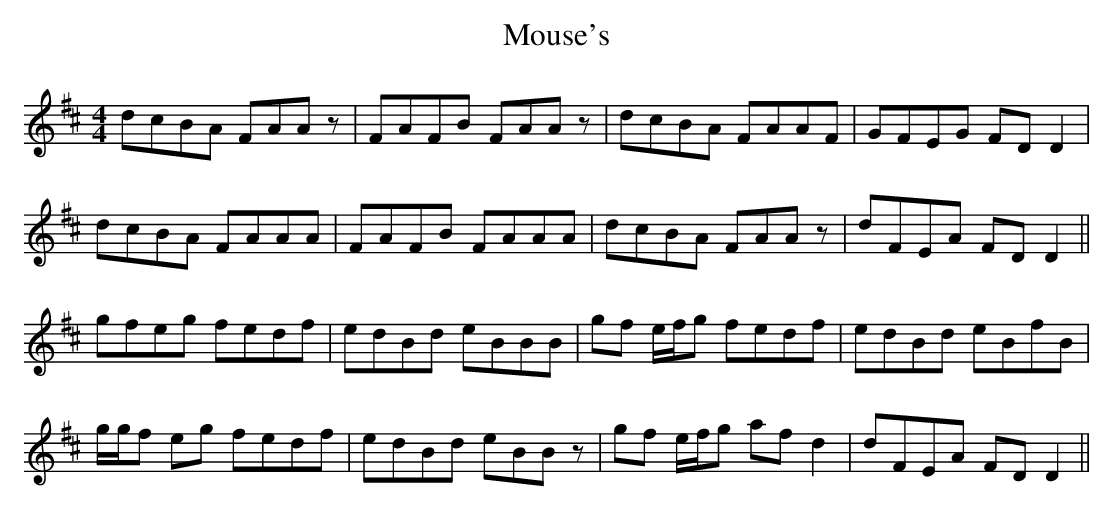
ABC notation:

X:1
T: Mouse's
M: 4/4
L: 1/8
K: Dmaj
dcBA FAAz|FAFB FAAz|dcBA FAAF|GFEG FDD2|
dcBA FAAA|FAFB FAAA|dcBA FAAz|dFEA FDD2||
gfeg fedf|edBd eBBB|gf e/f/g fedf|edBd eBfB|
g/g/f eg fedf|edBd eBBz|gf e/f/g afd2|dFEA FDD2||
